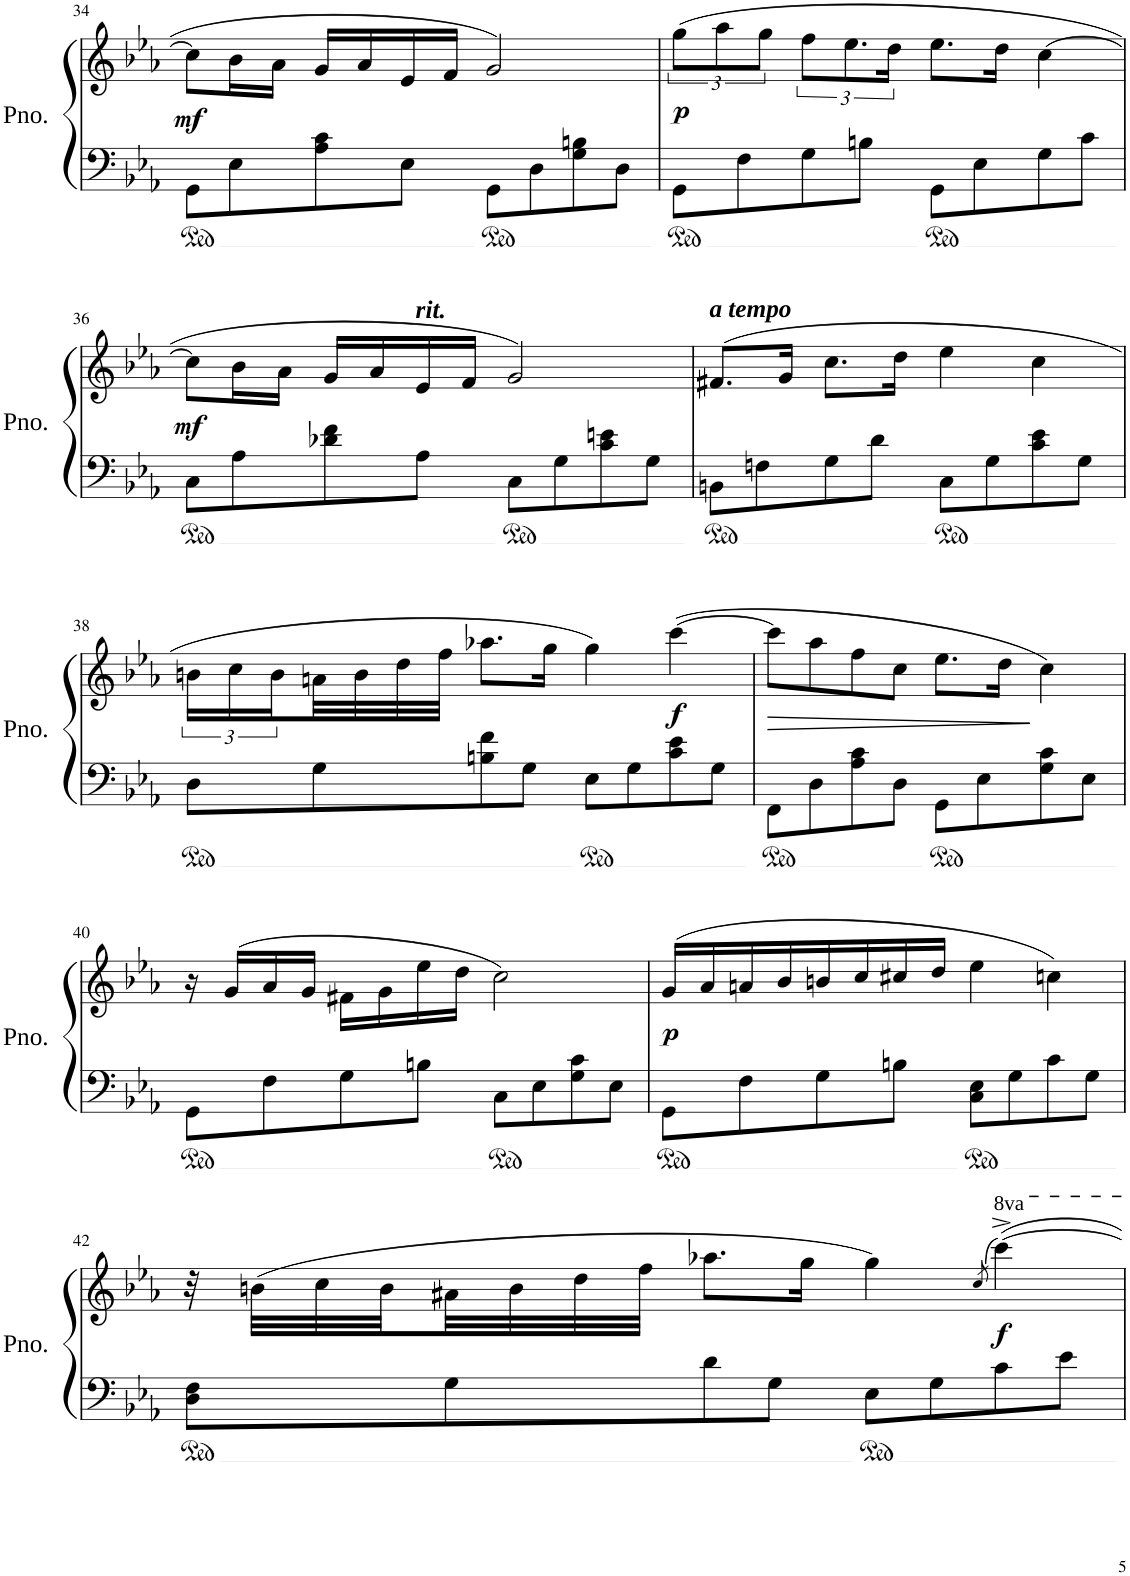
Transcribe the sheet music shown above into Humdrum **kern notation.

**kern	**kern	**dynam
*part1	*part1	*part1
*staff2	*staff1	*staff1/2
*I"Piano	*	*
*I'Pno.	*	*
!!LO:PB:g=z
*clefF4	*clefG2	*
*k[b-e-a-]	*k[b-e-a-]	*
*M4/4	*M4/4	*
=34	=34	=34
!	!	!LO:DY:b
8GG\L	8cc\L]	mf
8E-\	16b-\L	.
.	16a-\JJ	.
8A-\ 8c\	16g/LL	.
.	16a-/	.
8E-\J	16e-/	.
.	16f/JJ	.
8GG\L	2g/	.
8D\	.	.
8G\ 8Bn\	.	.
8D\J	.	.
=35	=35	=35
!	!	!LO:DY:b
8GG\L	(12gg\L	p
.	12aa-\	.
8F\	.	.
.	12gg\J	.
8G\	12ff\L	.
.	12.ee-\	.
8Bn\J	.	.
.	24dd\Jk	.
8GG\L	8.ee-\L	.
8E-\	.	.
.	16dd\Jk	.
8G\	[4cc\	.
8c\J	.	.
!!LO:LB:g=z
=36	=36	=36
!	!	!LO:DY:b
8C\L	8cc\L]	mf
8A-\	16b-\L	.
.	16a-\JJ	.
8d-X\ 8f\	16g/LL	.
.	16a-/	.
!	!LO:TX:a:Bi:t=rit.	!
8A-\J	16e-/	.
.	16f/JJ	.
8C\L	2g/)	.
8G\	.	.
8c\ 8en\	.	.
8G\J	.	.
=37	=37	=37
!	!LO:TX:a:Bi:t=a tempo	!
8BBn\L	(8.f#X/L	.
8Fn\	.	.
.	16g/Jk	.
8G\	8.cc\L	.
8d\J	.	.
.	16dd\Jk	.
8C\L	4ee-\	.
8G\	.	.
8c\ 8e-\	4cc\	.
8G\J	.	.
!!LO:LB:g=z
=38	=38	=38
8D\L	24bn\LL	.
.	24cc\	.
.	24b\	.
8G\	32an\L	.
.	32b\	.
.	32dd\	.
.	32ff\JJJ	.
8Bn\ 8f\	8.aa-X\L	.
8G\J	.	.
.	16gg\Jk	.
8E-\L	4gg\)	.
8G\	.	.
!	!	!LO:DY:b
8c\ 8e-\	([4ccc\	f
8G\J	.	.
=39	=39	=39
8FF\L	8ccc\L]	.
8D\	8aa-\	.
8A-\ 8c\	8ff\	.
8D\J	8cc\J	.
8GG\L	8.ee-\L	.
8E-\	.	.
.	16dd\Jk	.
8G\ 8c\	4cc\)	.
8E-\J	.	.
!!LO:LB:g=z
=40	=40	=40
8GG\L	16r	.
.	(16g/LL	.
8F\	16a-/	.
.	16g/JJ	.
8G\	16f#X\LL	.
.	16g\	.
8Bn\J	16ee-\	.
.	16dd\JJ	.
8C\L	2cc\)	.
8E-\	.	.
8G\ 8c\	.	.
8E-\J	.	.
=41	=41	=41
!	!	!LO:DY:b
8GG\L	(16g/LL	p
.	16a-/	.
8F\	16an/	.
.	16b-/	.
8G\	16bn/	.
.	16cc/	.
8Bn\J	16cc#X/	.
.	16dd/JJ	.
8C\ 8E-\L	4ee-\	.
8G\	.	.
8c\	4ccn\)	.
8G\J	.	.
!!LO:LB:g=z
=42	=42	=42
8D\ 8F\L	32r	.
.	(32bn\LLL	.
.	32cc\	.
.	32b\	.
8G\	32a#X\	.
.	32b\	.
.	32dd\	.
.	32ff\JJJ	.
8d\	8.aa-X\L	.
8G\J	.	.
.	16gg\Jk	.
8E-\L	4gg\)	.
8G\	.	.
.	(>8qccc/	.
!	!	!LO:DY:b
8c\	[4cccc^\)	f
8e-\J	.	.
=	=	=
*-	*-	*-
